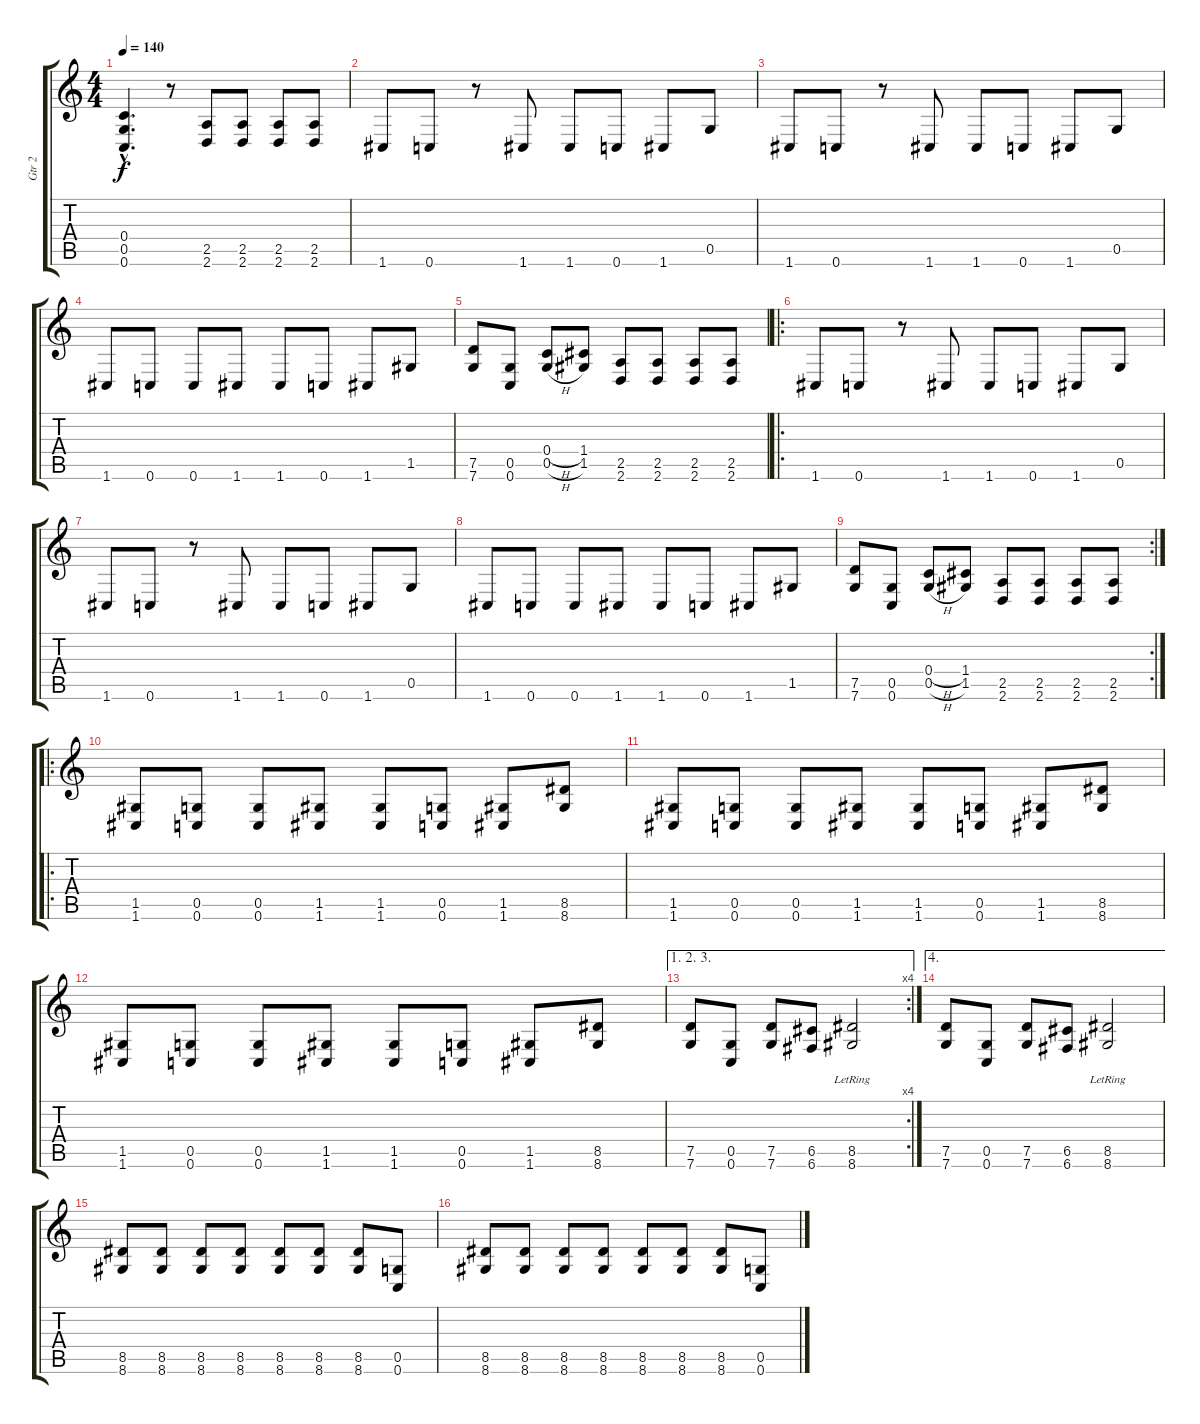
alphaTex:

\track ("Gtr 2" "Gtr 2") {instrument overdrivenguitar}
\staff {score tabs}
\tuning (D4 A3 F3 C3 G2 C2) {hide}
\ts (4 4)
\tempo 140
\clef g2
\ks c
(0.4{hac t} 0.5{hac t} 0.6{hac t}).4{d dy f} r.8 (2.5 2.6).8 (2.5 2.6).8 (2.5 2.6).8 (2.5 2.6).8 |
1.6.8 0.6.8 r.8 1.6.8 1.6.8 0.6.8 1.6.8 0.5.8 |
1.6.8 0.6.8 r.8 1.6.8 1.6.8 0.6.8 1.6.8 0.5.8 |
1.6.8 0.6.8 0.6.8 1.6.8 1.6.8 0.6.8 1.6.8 1.5.8 |
(7.5 7.6).8 (0.5 0.6).8 (0.4{h} 0.5{h}).8 (1.4 1.5).8 (2.5 2.6).8 (2.5 2.6).8 (2.5 2.6).8 (2.5 2.6).8 |
\ro
1.6.8 0.6.8 r.8 1.6.8 1.6.8 0.6.8 1.6.8 0.5.8 |
1.6.8 0.6.8 r.8 1.6.8 1.6.8 0.6.8 1.6.8 0.5.8 |
1.6.8 0.6.8 0.6.8 1.6.8 1.6.8 0.6.8 1.6.8 1.5.8 |
\rc 2
(7.5 7.6).8 (0.5 0.6).8 (0.4{h} 0.5{h}).8 (1.4 1.5).8 (2.5 2.6).8 (2.5 2.6).8 (2.5 2.6).8 (2.5 2.6).8 |
\ro
(1.5 1.6).8 (0.5 0.6).8 (0.5 0.6).8 (1.5 1.6).8 (1.5 1.6).8 (0.5 0.6).8 (1.5 1.6).8 (8.5 8.6).8 |
(1.5 1.6).8 (0.5 0.6).8 (0.5 0.6).8 (1.5 1.6).8 (1.5 1.6).8 (0.5 0.6).8 (1.5 1.6).8 (8.5 8.6).8 |
(1.5 1.6).8 (0.5 0.6).8 (0.5 0.6).8 (1.5 1.6).8 (1.5 1.6).8 (0.5 0.6).8 (1.5 1.6).8 (8.5 8.6).8 |
\ae (1 2 3)
\rc 4
(7.5 7.6).8 (0.5 0.6).8 (7.5 7.6).8 (6.5 6.6).8 (8.5 8.6{lr}).2 |
\ae 4
(7.5 7.6).8 (0.5 0.6).8 (7.5 7.6).8 (6.5 6.6).8 (8.5 8.6{lr}).2 |
(8.5 8.6).8 (8.5 8.6).8 (8.5 8.6).8 (8.5 8.6).8 (8.5 8.6).8 (8.5 8.6).8 (8.5 8.6).8 (0.5 0.6).8 |
(8.5 8.6).8 (8.5 8.6).8 (8.5 8.6).8 (8.5 8.6).8 (8.5 8.6).8 (8.5 8.6).8 (8.5 8.6).8 (0.5 0.6).8
